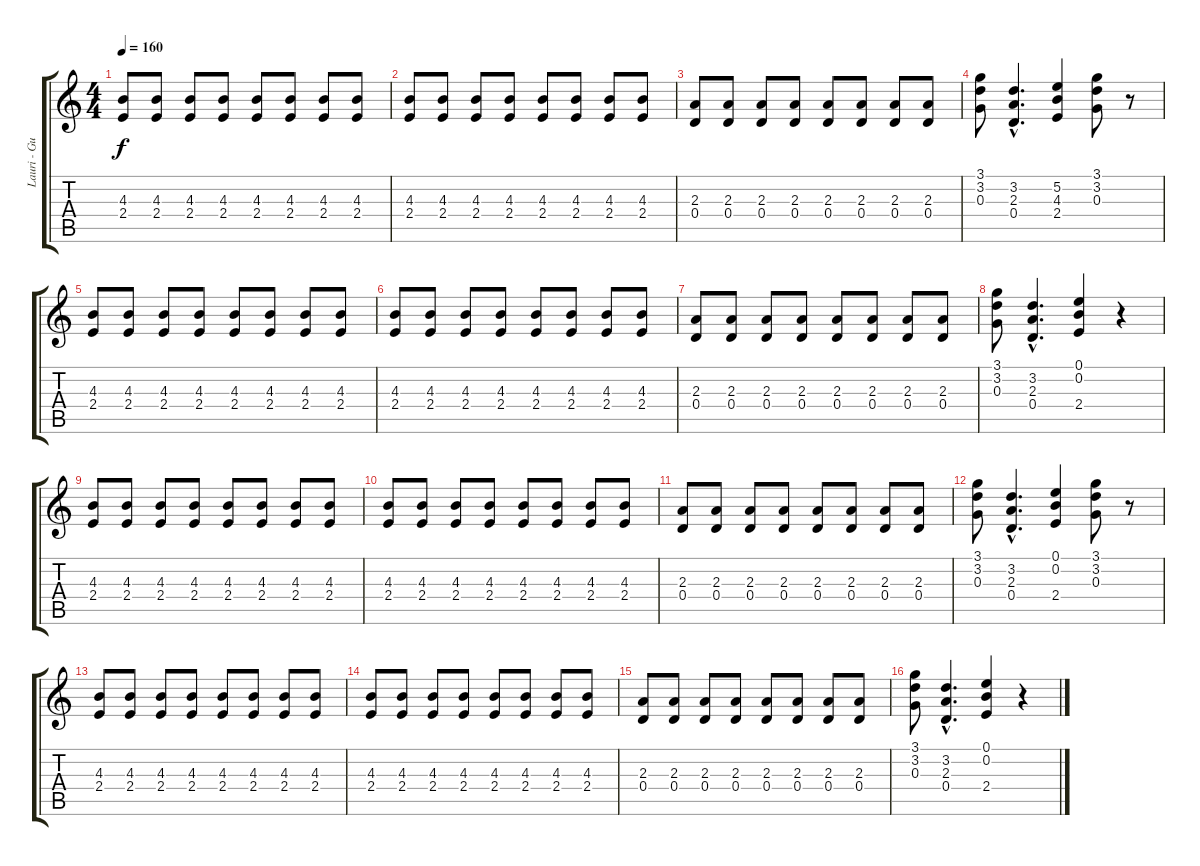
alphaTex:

\track ("Lauri - Guitar 1" "Lauri - Gu") {instrument distortionguitar}
\staff {score tabs}
\tuning (E4 B3 G3 D3 A2 E2) {hide}
\ts (4 4)
\tempo 160
\clef g2
\ks c
(4.3 2.4).8{dy f} (4.3 2.4).8 (4.3 2.4).8 (4.3 2.4).8 (4.3 2.4).8 (4.3 2.4).8 (4.3 2.4).8 (4.3 2.4).8 |
(4.3 2.4).8 (4.3 2.4).8 (4.3 2.4).8 (4.3 2.4).8 (4.3 2.4).8 (4.3 2.4).8 (4.3 2.4).8 (4.3 2.4).8 |
(2.3 0.4).8 (2.3 0.4).8 (2.3 0.4).8 (2.3 0.4).8 (2.3 0.4).8 (2.3 0.4).8 (2.3 0.4).8 (2.3 0.4).8 |
(3.1 3.2 0.3).8 (3.2{hac} 2.3{hac} 0.4{hac}).4{d} (5.2 4.3 2.4).4 (3.1 3.2 0.3).8 r.8 |
(4.3 2.4).8 (4.3 2.4).8 (4.3 2.4).8 (4.3 2.4).8 (4.3 2.4).8 (4.3 2.4).8 (4.3 2.4).8 (4.3 2.4).8 |
(4.3 2.4).8 (4.3 2.4).8 (4.3 2.4).8 (4.3 2.4).8 (4.3 2.4).8 (4.3 2.4).8 (4.3 2.4).8 (4.3 2.4).8 |
(2.3 0.4).8 (2.3 0.4).8 (2.3 0.4).8 (2.3 0.4).8 (2.3 0.4).8 (2.3 0.4).8 (2.3 0.4).8 (2.3 0.4).8 |
(3.1 3.2 0.3).8 (3.2{hac} 2.3{hac} 0.4{hac}).4{d} (0.1 0.2 2.4).4 r.4 |
(4.3 2.4).8 (4.3 2.4).8 (4.3 2.4).8 (4.3 2.4).8 (4.3 2.4).8 (4.3 2.4).8 (4.3 2.4).8 (4.3 2.4).8 |
(4.3 2.4).8 (4.3 2.4).8 (4.3 2.4).8 (4.3 2.4).8 (4.3 2.4).8 (4.3 2.4).8 (4.3 2.4).8 (4.3 2.4).8 |
(2.3 0.4).8 (2.3 0.4).8 (2.3 0.4).8 (2.3 0.4).8 (2.3 0.4).8 (2.3 0.4).8 (2.3 0.4).8 (2.3 0.4).8 |
(3.1 3.2 0.3).8 (3.2{hac} 2.3{hac} 0.4{hac}).4{d} (0.1 0.2 2.4).4 (3.1 3.2 0.3).8 r.8 |
(4.3 2.4).8 (4.3 2.4).8 (4.3 2.4).8 (4.3 2.4).8 (4.3 2.4).8 (4.3 2.4).8 (4.3 2.4).8 (4.3 2.4).8 |
(4.3 2.4).8 (4.3 2.4).8 (4.3 2.4).8 (4.3 2.4).8 (4.3 2.4).8 (4.3 2.4).8 (4.3 2.4).8 (4.3 2.4).8 |
(2.3 0.4).8 (2.3 0.4).8 (2.3 0.4).8 (2.3 0.4).8 (2.3 0.4).8 (2.3 0.4).8 (2.3 0.4).8 (2.3 0.4).8 |
(3.1 3.2 0.3).8 (3.2{hac} 2.3{hac} 0.4{hac}).4{d} (0.1 0.2 2.4).4 r.4
